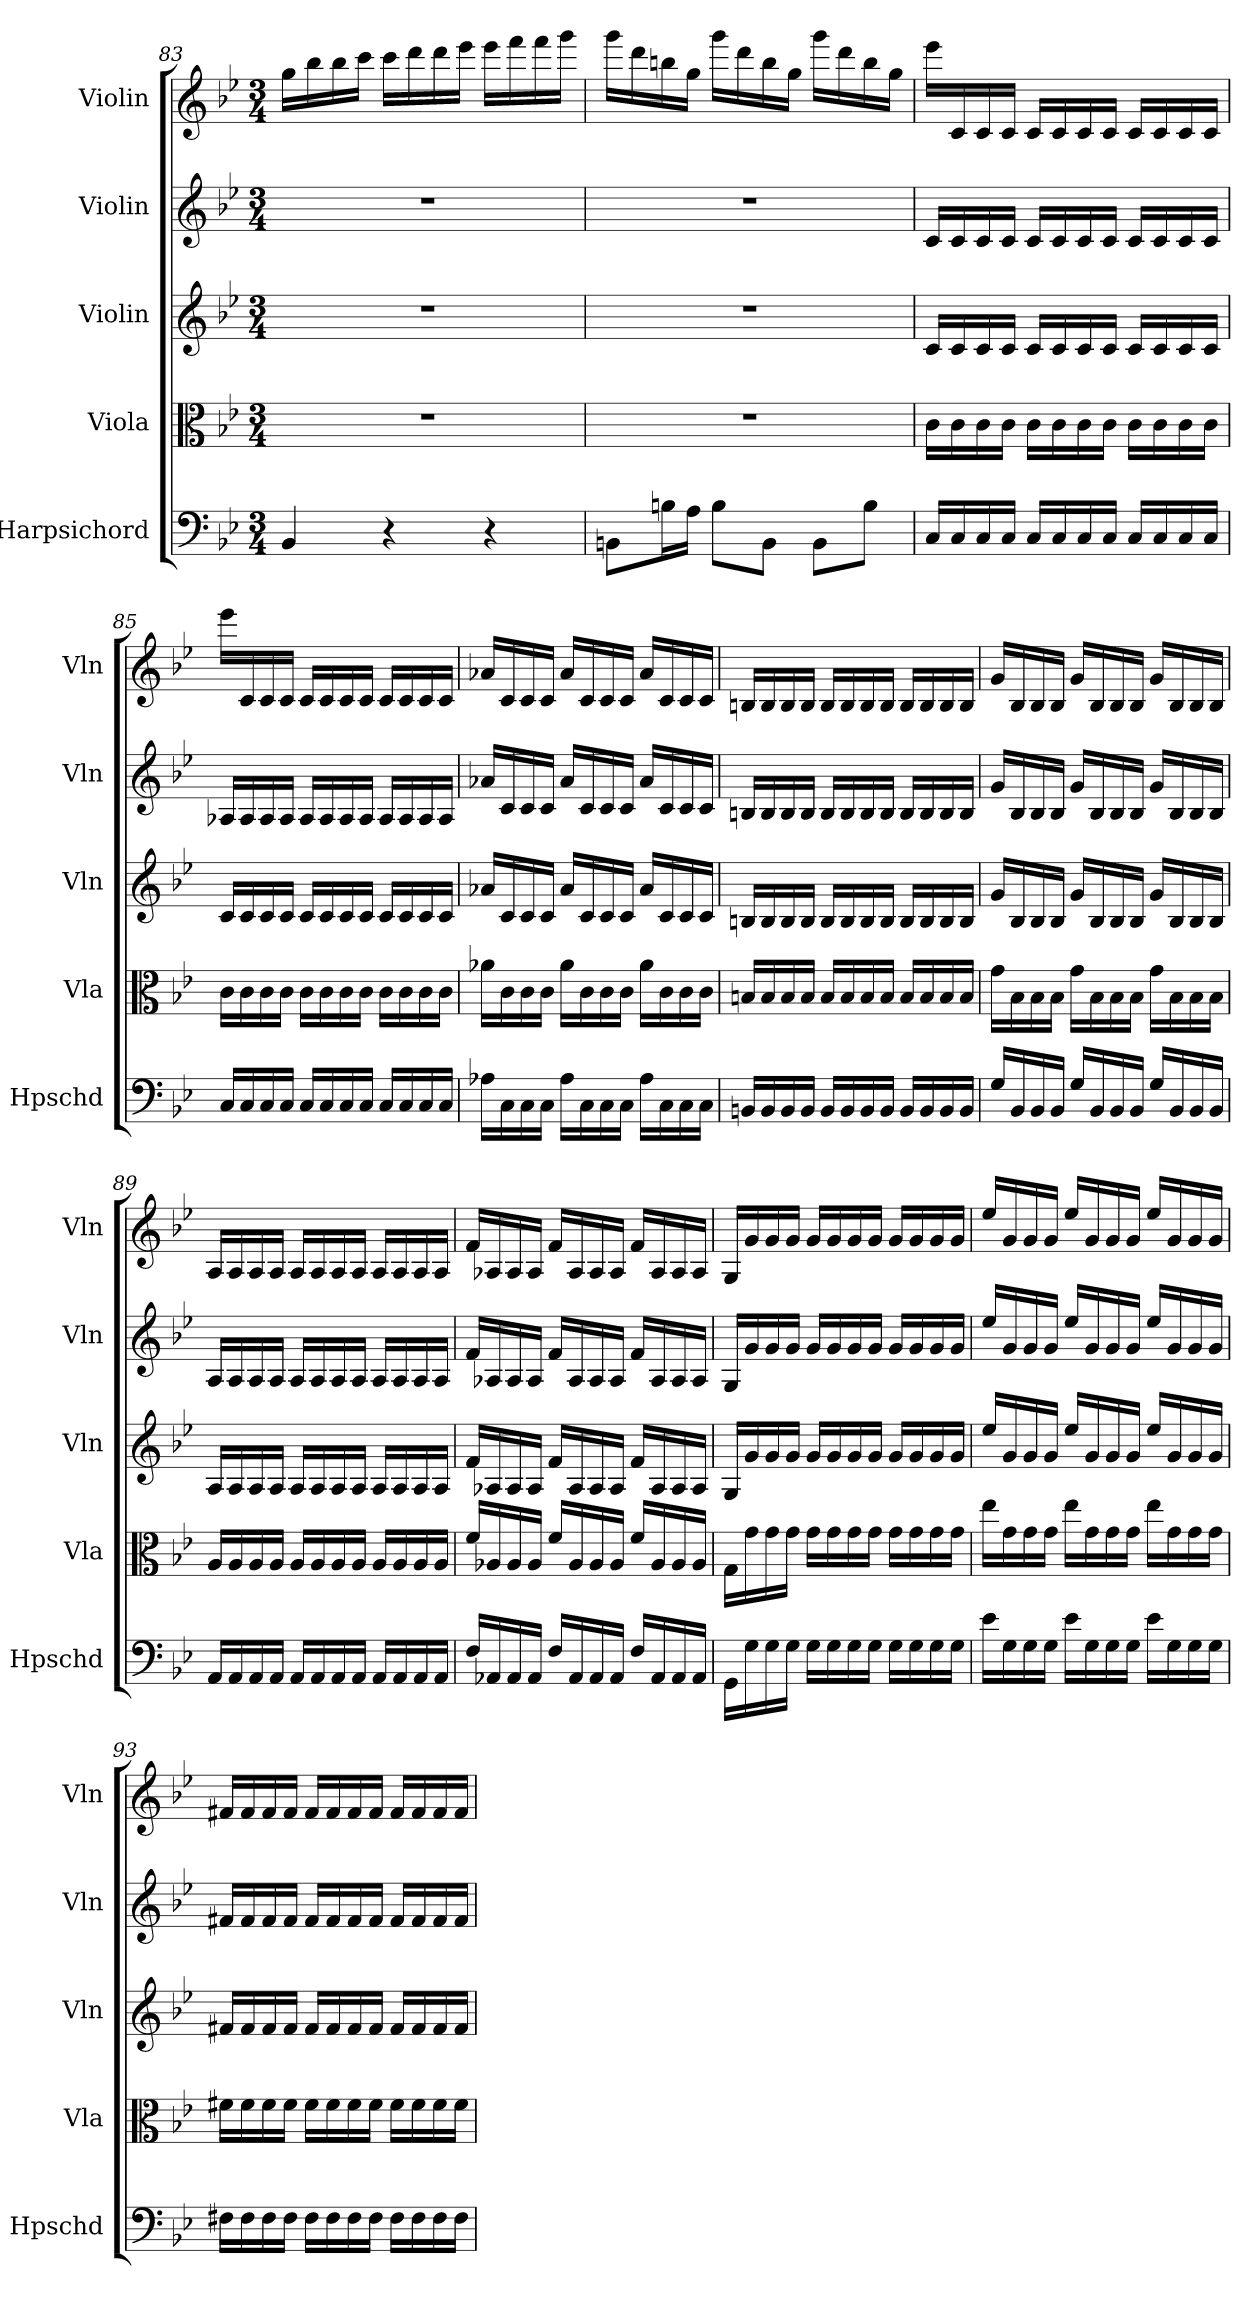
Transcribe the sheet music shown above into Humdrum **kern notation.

**kern	**kern	**kern	**kern	**kern
*part5	*part4	*part3	*part2	*part1
*staff5	*staff4	*staff3	*staff2	*staff1
*I"Harpsichord	*I"Viola	*I"Violin	*I"Violin	*I"Violin
*I'Hpschd	*I'Vla	*I'Vln	*I'Vln	*I'Vln
*clefF4	*clefC3	*clefG2	*clefG2	*clefG2
*k[b-e-]	*k[b-e-]	*k[b-e-]	*k[b-e-]	*k[b-e-]
*g:	*g:	*g:	*g:	*g:
*M3/4	*M3/4	*M3/4	*M3/4	*M3/4
=83	=83	=83	=83	=83
4BB-/	2.r	2.r	2.r	16gg\LL
.	.	.	.	16bb-\
.	.	.	.	16bb-\
.	.	.	.	16ccc\JJ
4r	.	.	.	16ccc\LL
.	.	.	.	16ddd\
.	.	.	.	16ddd\
.	.	.	.	16eee-\JJ
4r	.	.	.	16eee-\LL
.	.	.	.	16fff\
.	.	.	.	16fff\
.	.	.	.	16ggg\JJ
=84	=84	=84	=84	=84
8BBn\L	2.r	2.r	2.r	16ggg\LL
.	.	.	.	16ddd\
16Bn\L	.	.	.	16bbn\
16A\JJ	.	.	.	16gg\JJ
8B\L	.	.	.	16ggg\LL
.	.	.	.	16ddd\
8BB\J	.	.	.	16bb\
.	.	.	.	16gg\JJ
8BB\L	.	.	.	16ggg\LL
.	.	.	.	16ddd\
8B\J	.	.	.	16bb\
.	.	.	.	16gg\JJ
=85	=85	=85	=85	=85
16C/LL	16c\LL	16c/LL	16c/LL	16eee-\LL
16C/	16c\	16c/	16c/	16c/
16C/	16c\	16c/	16c/	16c/
16C/JJ	16c\JJ	16c/JJ	16c/JJ	16c/JJ
16C/LL	16c\LL	16c/LL	16c/LL	16c/LL
16C/	16c\	16c/	16c/	16c/
16C/	16c\	16c/	16c/	16c/
16C/JJ	16c\JJ	16c/JJ	16c/JJ	16c/JJ
16C/LL	16c\LL	16c/LL	16c/LL	16c/LL
16C/	16c\	16c/	16c/	16c/
16C/	16c\	16c/	16c/	16c/
16C/JJ	16c\JJ	16c/JJ	16c/JJ	16c/JJ
=85	=85	=85	=85	=85
16C/LL	16c\LL	16c/LL	16A-X/LL	16eee-\LL
16C/	16c\	16c/	16A-/	16c/
16C/	16c\	16c/	16A-/	16c/
16C/JJ	16c\JJ	16c/JJ	16A-/JJ	16c/JJ
16C/LL	16c\LL	16c/LL	16A-/LL	16c/LL
16C/	16c\	16c/	16A-/	16c/
16C/	16c\	16c/	16A-/	16c/
16C/JJ	16c\JJ	16c/JJ	16A-/JJ	16c/JJ
16C/LL	16c\LL	16c/LL	16A-/LL	16c/LL
16C/	16c\	16c/	16A-/	16c/
16C/	16c\	16c/	16A-/	16c/
16C/JJ	16c\JJ	16c/JJ	16A-/JJ	16c/JJ
=86	=86	=86	=86	=86
16A-X\LL	16a-X\LL	16a-X/LL	16a-X/LL	16a-X/LL
16C\	16c\	16c/	16c/	16c/
16C\	16c\	16c/	16c/	16c/
16C\JJ	16c\JJ	16c/JJ	16c/JJ	16c/JJ
16A-\LL	16a-\LL	16a-/LL	16a-/LL	16a-/LL
16C\	16c\	16c/	16c/	16c/
16C\	16c\	16c/	16c/	16c/
16C\JJ	16c\JJ	16c/JJ	16c/JJ	16c/JJ
16A-\LL	16a-\LL	16a-/LL	16a-/LL	16a-/LL
16C\	16c\	16c/	16c/	16c/
16C\	16c\	16c/	16c/	16c/
16C\JJ	16c\JJ	16c/JJ	16c/JJ	16c/JJ
=87	=87	=87	=87	=87
16BBn/LL	16Bn/LL	16Bn/LL	16Bn/LL	16Bn/LL
16BB/	16B/	16B/	16B/	16B/
16BB/	16B/	16B/	16B/	16B/
16BB/JJ	16B/JJ	16B/JJ	16B/JJ	16B/JJ
16BB/LL	16B/LL	16B/LL	16B/LL	16B/LL
16BB/	16B/	16B/	16B/	16B/
16BB/	16B/	16B/	16B/	16B/
16BB/JJ	16B/JJ	16B/JJ	16B/JJ	16B/JJ
16BB/LL	16B/LL	16B/LL	16B/LL	16B/LL
16BB/	16B/	16B/	16B/	16B/
16BB/	16B/	16B/	16B/	16B/
16BB/JJ	16B/JJ	16B/JJ	16B/JJ	16B/JJ
=88	=88	=88	=88	=88
16G/LL	16g\LL	16g/LL	16g/LL	16g/LL
16BB-/	16B-\	16B-/	16B-/	16B-/
16BB-/	16B-\	16B-/	16B-/	16B-/
16BB-/JJ	16B-\JJ	16B-/JJ	16B-/JJ	16B-/JJ
16G/LL	16g\LL	16g/LL	16g/LL	16g/LL
16BB-/	16B-\	16B-/	16B-/	16B-/
16BB-/	16B-\	16B-/	16B-/	16B-/
16BB-/JJ	16B-\JJ	16B-/JJ	16B-/JJ	16B-/JJ
16G/LL	16g\LL	16g/LL	16g/LL	16g/LL
16BB-/	16B-\	16B-/	16B-/	16B-/
16BB-/	16B-\	16B-/	16B-/	16B-/
16BB-/JJ	16B-\JJ	16B-/JJ	16B-/JJ	16B-/JJ
=89	=89	=89	=89	=89
16AA/LL	16A/LL	16A/LL	16A/LL	16A/LL
16AA/	16A/	16A/	16A/	16A/
16AA/	16A/	16A/	16A/	16A/
16AA/JJ	16A/JJ	16A/JJ	16A/JJ	16A/JJ
16AA/LL	16A/LL	16A/LL	16A/LL	16A/LL
16AA/	16A/	16A/	16A/	16A/
16AA/	16A/	16A/	16A/	16A/
16AA/JJ	16A/JJ	16A/JJ	16A/JJ	16A/JJ
16AA/LL	16A/LL	16A/LL	16A/LL	16A/LL
16AA/	16A/	16A/	16A/	16A/
16AA/	16A/	16A/	16A/	16A/
16AA/JJ	16A/JJ	16A/JJ	16A/JJ	16A/JJ
=90	=90	=90	=90	=90
16F/LL	16f/LL	16f/LL	16f/LL	16f/LL
16AA-X/	16A-X/	16A-X/	16A-X/	16A-X/
16AA-/	16A-/	16A-/	16A-/	16A-/
16AA-/JJ	16A-/JJ	16A-/JJ	16A-/JJ	16A-/JJ
16F/LL	16f/LL	16f/LL	16f/LL	16f/LL
16AA-/	16A-/	16A-/	16A-/	16A-/
16AA-/	16A-/	16A-/	16A-/	16A-/
16AA-/JJ	16A-/JJ	16A-/JJ	16A-/JJ	16A-/JJ
16F/LL	16f/LL	16f/LL	16f/LL	16f/LL
16AA-/	16A-/	16A-/	16A-/	16A-/
16AA-/	16A-/	16A-/	16A-/	16A-/
16AA-/JJ	16A-/JJ	16A-/JJ	16A-/JJ	16A-/JJ
=91	=91	=91	=91	=91
16GG\LL	16G\LL	16G/LL	16G/LL	16G/LL
16G\	16g\	16g/	16g/	16g/
16G\	16g\	16g/	16g/	16g/
16G\JJ	16g\JJ	16g/JJ	16g/JJ	16g/JJ
16G\LL	16g\LL	16g/LL	16g/LL	16g/LL
16G\	16g\	16g/	16g/	16g/
16G\	16g\	16g/	16g/	16g/
16G\JJ	16g\JJ	16g/JJ	16g/JJ	16g/JJ
16G\LL	16g\LL	16g/LL	16g/LL	16g/LL
16G\	16g\	16g/	16g/	16g/
16G\	16g\	16g/	16g/	16g/
16G\JJ	16g\JJ	16g/JJ	16g/JJ	16g/JJ
=92	=92	=92	=92	=92
16e-\LL	16ee-\LL	16ee-/LL	16ee-/LL	16ee-/LL
16G\	16g\	16g/	16g/	16g/
16G\	16g\	16g/	16g/	16g/
16G\JJ	16g\JJ	16g/JJ	16g/JJ	16g/JJ
16e-\LL	16ee-\LL	16ee-/LL	16ee-/LL	16ee-/LL
16G\	16g\	16g/	16g/	16g/
16G\	16g\	16g/	16g/	16g/
16G\JJ	16g\JJ	16g/JJ	16g/JJ	16g/JJ
16e-\LL	16ee-\LL	16ee-/LL	16ee-/LL	16ee-/LL
16G\	16g\	16g/	16g/	16g/
16G\	16g\	16g/	16g/	16g/
16G\JJ	16g\JJ	16g/JJ	16g/JJ	16g/JJ
=93	=93	=93	=93	=93
16F#X\LL	16f#X\LL	16f#X/LL	16f#X/LL	16f#X/LL
16F#\	16f#\	16f#/	16f#/	16f#/
16F#\	16f#\	16f#/	16f#/	16f#/
16F#\JJ	16f#\JJ	16f#/JJ	16f#/JJ	16f#/JJ
16F#\LL	16f#\LL	16f#/LL	16f#/LL	16f#/LL
16F#\	16f#\	16f#/	16f#/	16f#/
16F#\	16f#\	16f#/	16f#/	16f#/
16F#\JJ	16f#\JJ	16f#/JJ	16f#/JJ	16f#/JJ
16F#\LL	16f#\LL	16f#/LL	16f#/LL	16f#/LL
16F#\	16f#\	16f#/	16f#/	16f#/
16F#\	16f#\	16f#/	16f#/	16f#/
16F#\JJ	16f#\JJ	16f#/JJ	16f#/JJ	16f#/JJ
=	=	=	=	=
*-	*-	*-	*-	*-
